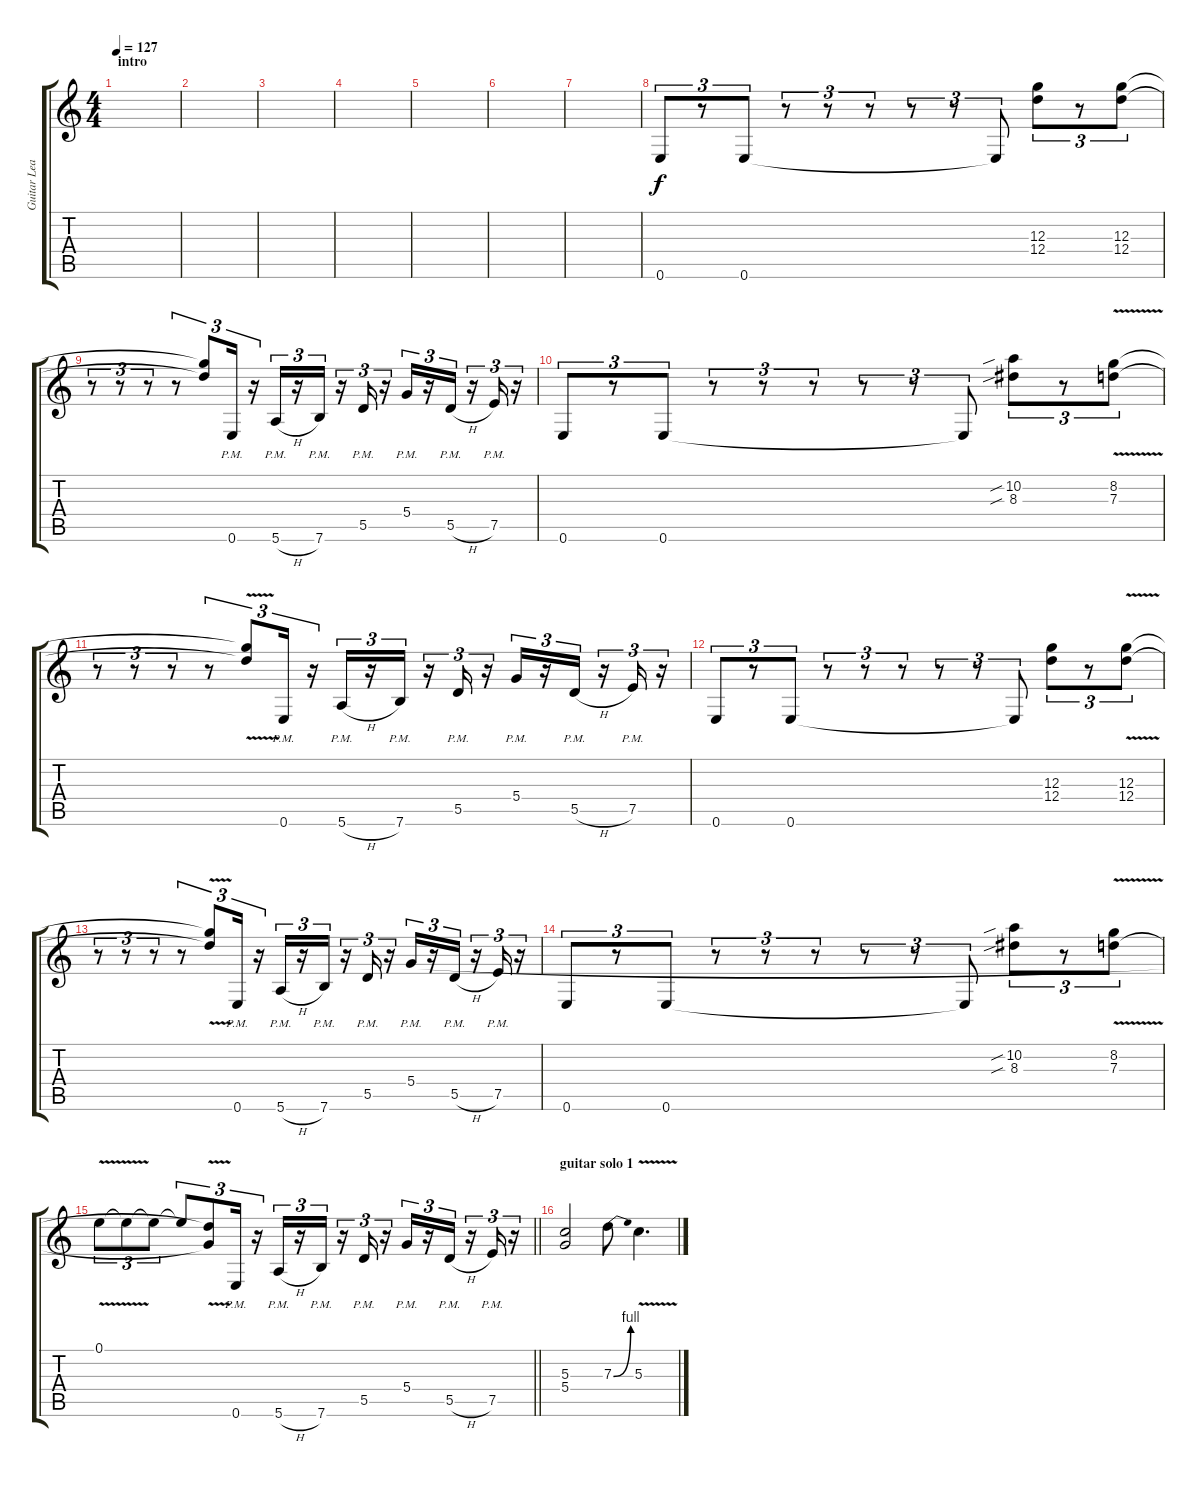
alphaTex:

\track ("Guitar Leads" "Guitar Lea") {instrument distortionguitar}
\staff {score tabs}
\tuning (E4 B3 G3 D3 A2 E2) {hide}
\ts (4 4)
\section ("" "intro")
\tempo 127
\clef g2
\ks c
|
|
|
|
|
|
|
0.6.8{tu (3 2) txt " "} r.8{tu (3 2)} 0.6.8{tu (3 2)} r.8{tu (3 2)} r.8{tu (3 2)} r.8{tu (3 2)} r.8{tu (3 2)} r.8{tu (3 2)} 0.6{t}.8{tu (3 2)} (12.3 12.4).8{tu (3 2)} r.8{tu (3 2)} (12.3 12.4).8{tu (3 2)} |
r.8{tu (3 2)} r.8{tu (3 2)} r.8{tu (3 2)} r.8{tu (3 2)} (12.3{t} 12.4{t}).8{tu (3 2)} 0.6{pm}.16{tu (3 2)} r.16{tu (3 2)} 5.6{h pm}.16{tu (3 2)} r.16{tu (3 2)} 7.6{pm}.16{tu (3 2)} r.16{tu (3 2)} 5.5{pm}.16{tu (3 2)} r.16{tu (3 2)} 5.4{pm}.16{tu (3 2)} r.16{tu (3 2)} 5.5{h pm}.16{tu (3 2)} r.16{tu (3 2)} 7.5{pm}.16{tu (3 2)} r.16{tu (3 2)} |
0.6.8{tu (3 2)} r.8{tu (3 2)} 0.6.8{tu (3 2)} r.8{tu (3 2)} r.8{tu (3 2)} r.8{tu (3 2)} r.8{tu (3 2)} r.8{tu (3 2)} 0.6{t}.8{tu (3 2)} (10.2{sib} 8.3{sib}).8{tu (3 2)} r.8{tu (3 2)} (8.2{v} 7.3{v}).8{tu (3 2)} |
r.8{tu (3 2)} r.8{tu (3 2)} r.8{tu (3 2)} r.8{tu (3 2)} (8.2{t} 7.3{t}).8{tu (3 2)} 0.6{pm}.16{tu (3 2)} r.16{tu (3 2)} 5.6{h pm}.16{tu (3 2)} r.16{tu (3 2)} 7.6{pm}.16{tu (3 2)} r.16{tu (3 2)} 5.5{pm}.16{tu (3 2)} r.16{tu (3 2)} 5.4{pm}.16{tu (3 2)} r.16{tu (3 2)} 5.5{h pm}.16{tu (3 2)} r.16{tu (3 2)} 7.5{pm}.16{tu (3 2)} r.16{tu (3 2)} |
0.6.8{tu (3 2) txt " "} r.8{tu (3 2)} 0.6.8{tu (3 2)} r.8{tu (3 2)} r.8{tu (3 2)} r.8{tu (3 2)} r.8{tu (3 2)} r.8{tu (3 2)} 0.6{t}.8{tu (3 2)} (12.3 12.4).8{tu (3 2)} r.8{tu (3 2)} (12.3{v} 12.4{v}).8{tu (3 2)} |
r.8{tu (3 2)} r.8{tu (3 2)} r.8{tu (3 2)} r.8{tu (3 2)} (12.3{t} 12.4{t}).8{tu (3 2)} 0.6{pm}.16{tu (3 2)} r.16{tu (3 2)} 5.6{h pm}.16{tu (3 2)} r.16{tu (3 2)} 7.6{pm}.16{tu (3 2)} r.16{tu (3 2)} 5.5{pm}.16{tu (3 2)} r.16{tu (3 2)} 5.4{pm}.16{tu (3 2)} r.16{tu (3 2)} 5.5{h pm}.16{tu (3 2)} r.16{tu (3 2)} 7.5{pm}.16{tu (3 2)} r.16{tu (3 2)} |
0.6.8{tu (3 2) txt " "} r.8{tu (3 2)} 0.6.8{tu (3 2)} r.8{tu (3 2)} r.8{tu (3 2)} r.8{tu (3 2)} r.8{tu (3 2)} r.8{tu (3 2)} 0.6{t}.8{tu (3 2)} (10.2{sib} 8.3{sib}).8{tu (3 2)} r.8{tu (3 2)} (8.2{v} 7.3{v}).8{tu (3 2)} |
\barLineRight lightlight
0.1{v}.8{tu (3 2)} 0.1{t}.8{tu (3 2)} 0.1{t}.8{tu (3 2)} 0.1{t}.8{tu (3 2)} (7.3{t} 5.4{t}).8{tu (3 2)} 0.6{pm}.16{tu (3 2)} r.16{tu (3 2)} 5.6{h pm}.16{tu (3 2)} r.16{tu (3 2)} 7.6{pm}.16{tu (3 2)} r.16{tu (3 2)} 5.5{pm}.16{tu (3 2)} r.16{tu (3 2)} 5.4{pm}.16{tu (3 2)} r.16{tu (3 2)} 5.5{h pm}.16{tu (3 2)} r.16{tu (3 2)} 7.5{pm}.16{tu (3 2)} r.16{tu (3 2)} |
\section ("" "guitar solo 1")
(5.3 5.4).2 7.3{be (bend 0 0 60 4)}.8 5.3{v}.4{d}
